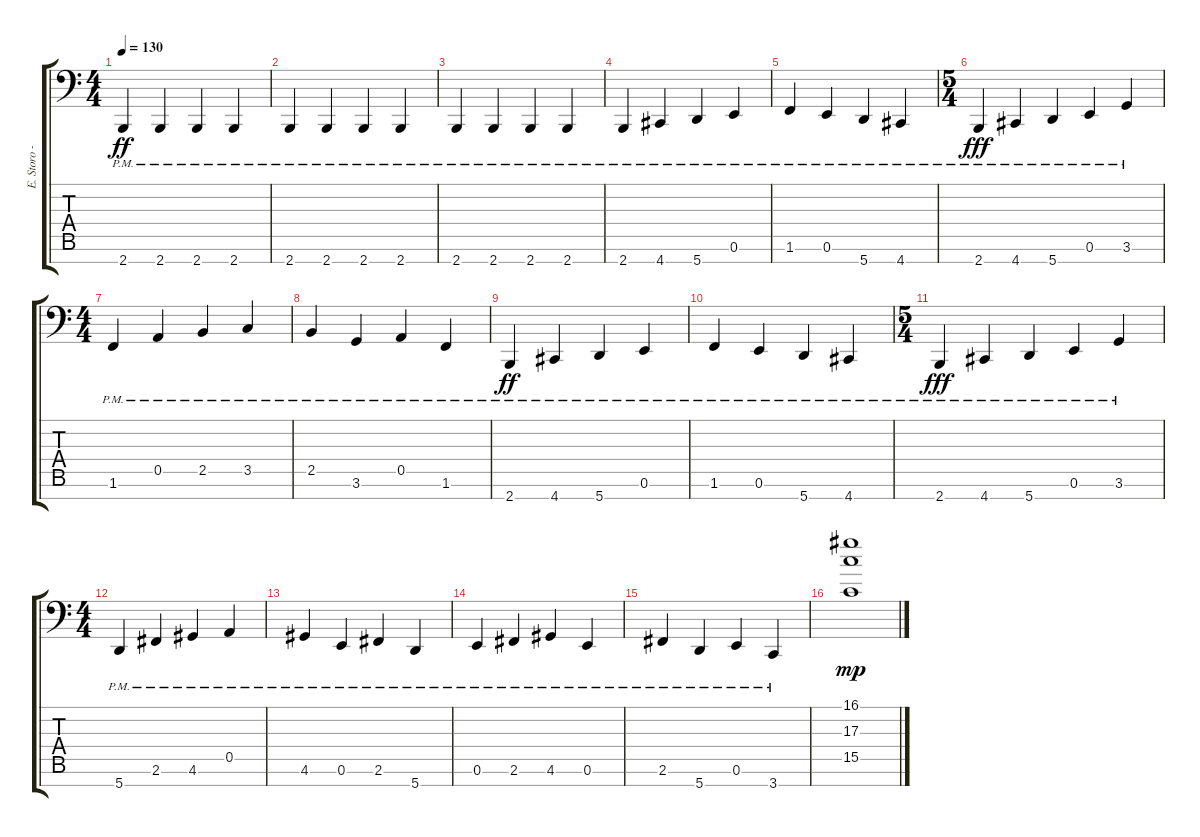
\track ("E. Storo - Keyboard" "E. Storo -") {instrument choiraahs}
\staff {score tabs}
\tuning (E4 B3 G3 D3 A2 E2 A1) {hide}
\ts (4 4)
\tempo 130
\clef f4
\ks c
2.7{pm}.4{dy ff} 2.7{pm}.4 2.7{pm}.4 2.7{pm}.4 |
2.7{pm}.4 2.7{pm}.4 2.7{pm}.4 2.7{pm}.4 |
2.7{pm}.4 2.7{pm}.4 2.7{pm}.4 2.7{pm}.4 |
2.7{pm}.4 4.7{pm}.4 5.7{pm}.4 0.6{pm}.4 |
1.6{pm}.4 0.6{pm}.4 5.7{pm}.4 4.7{pm}.4 |
\ts (5 4)
2.7{pm}.4{dy fff} 4.7{pm}.4 5.7{pm}.4 0.6{pm}.4 3.6{pm}.4 |
\ts (4 4)
1.6{pm}.4 0.5{pm}.4 2.5{pm}.4 3.5{pm}.4 |
2.5{pm}.4 3.6{pm}.4 0.5{pm}.4 1.6{pm}.4 |
2.7{pm}.4{dy ff} 4.7{pm}.4 5.7{pm}.4 0.6{pm}.4 |
1.6{pm}.4 0.6{pm}.4 5.7{pm}.4 4.7{pm}.4 |
\ts (5 4)
2.7{pm}.4{dy fff} 4.7{pm}.4 5.7{pm}.4 0.6{pm}.4 3.6{pm}.4 |
\ts (4 4)
5.7{pm}.4 2.6{pm}.4 4.6{pm}.4 0.5{pm}.4 |
4.6{pm}.4 0.6{pm}.4 2.6{pm}.4 5.7{pm}.4 |
0.6{pm}.4 2.6{pm}.4 4.6{pm}.4 0.6{pm}.4 |
2.6{pm}.4 5.7{pm}.4 0.6{pm}.4 3.7{pm}.4 |
(16.1 17.3 15.5).1{dy mp}
